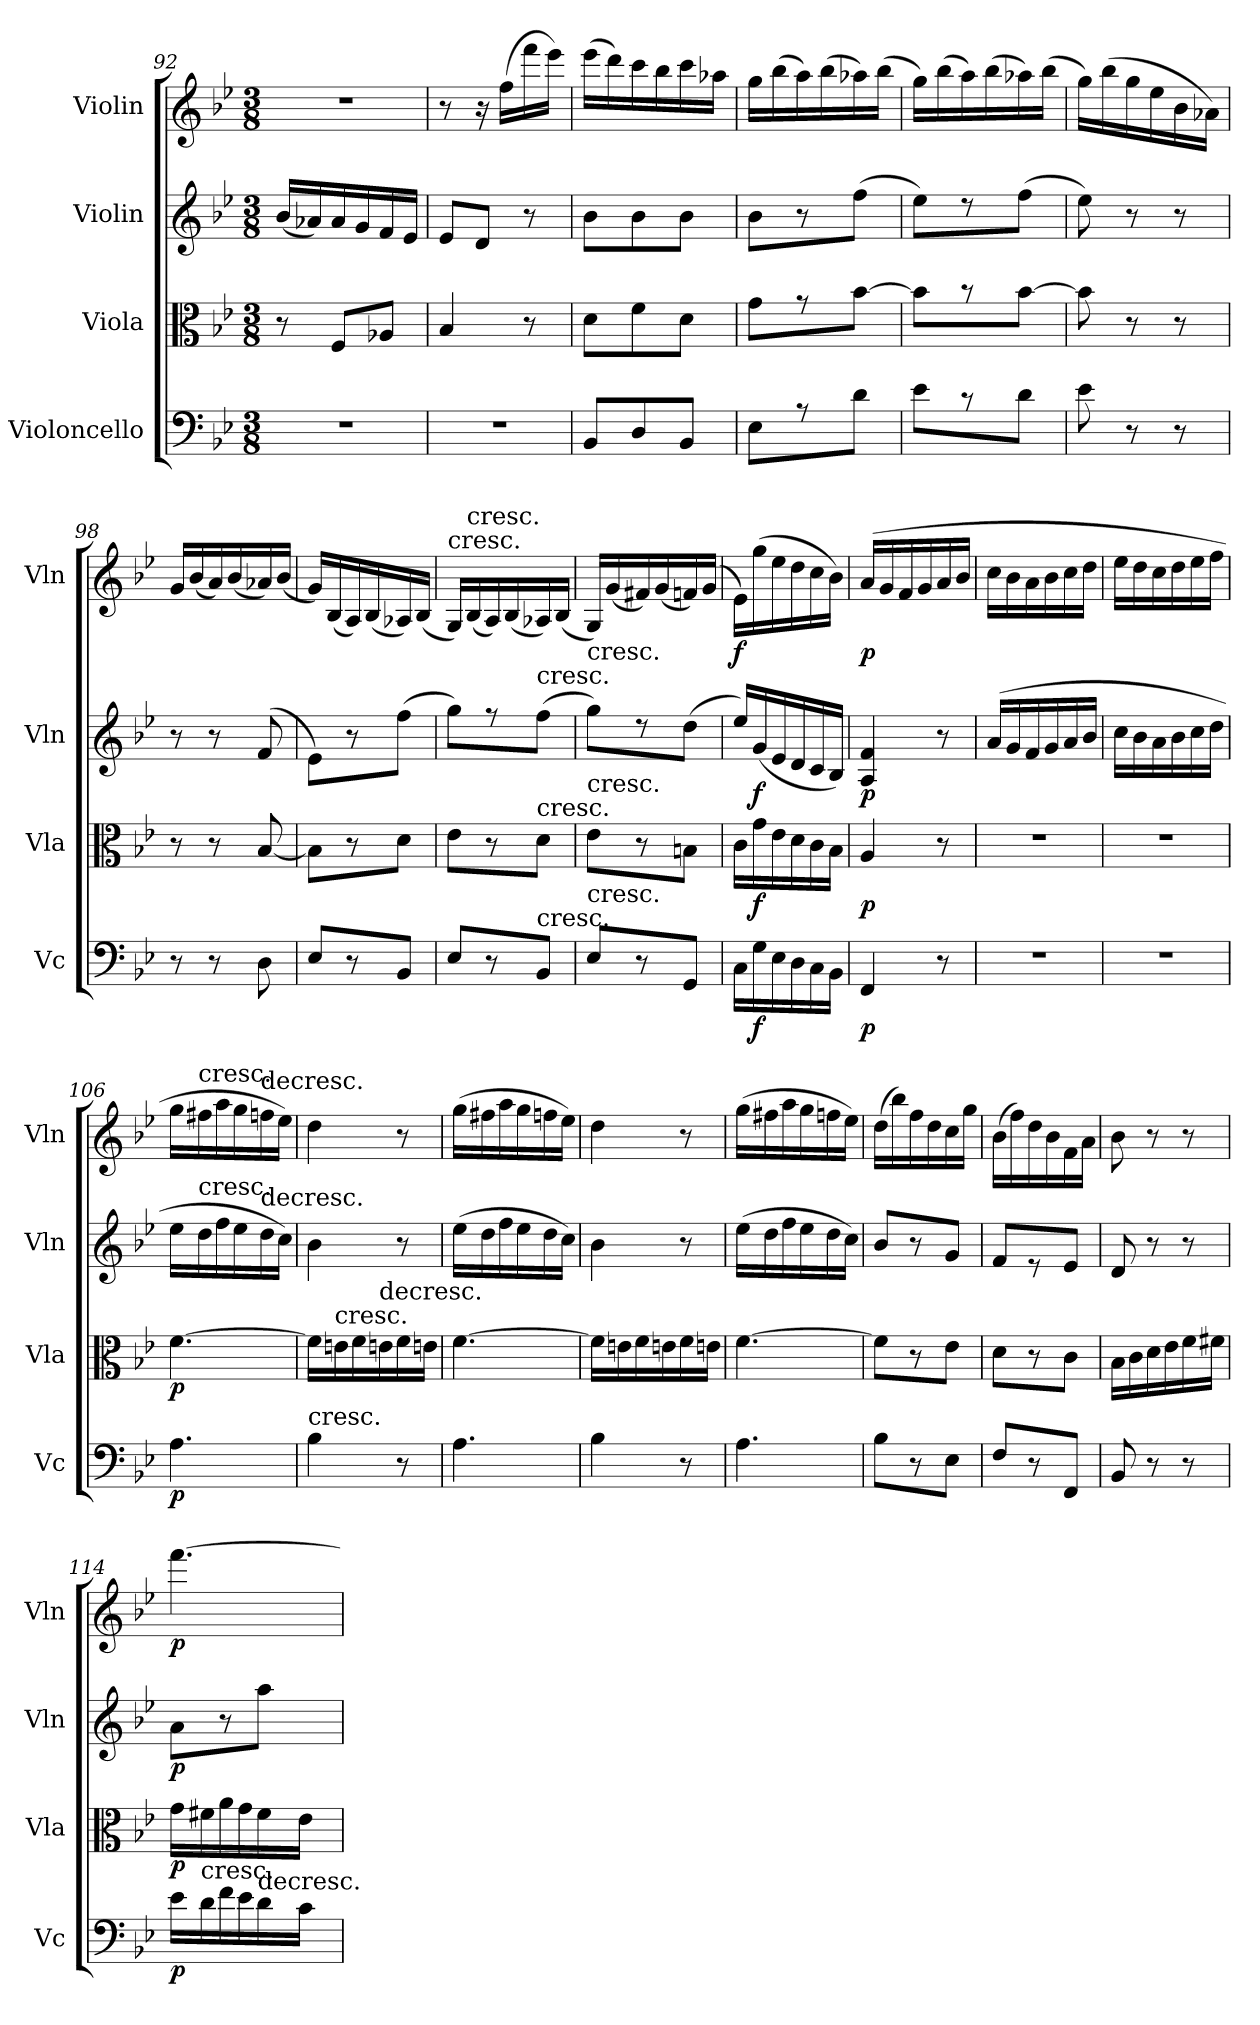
**kern	**dynam	**kern	**dynam	**kern	**dynam	**kern	**dynam
*part4	*part4	*part3	*part3	*part2	*part2	*part1	*part1
*staff4	*staff4	*staff3	*staff3	*staff2	*staff2	*staff1	*staff1
*I"Violoncello	*	*I"Viola	*	*I"Violin	*	*I"Violin	*
*I'Vc	*	*I'Vla	*	*I'Vln	*	*I'Vln	*
*clefF4	*	*clefC3	*	*clefG2	*	*clefG2	*
*k[b-e-]	*	*k[b-e-]	*	*k[b-e-]	*	*k[b-e-]	*
*B-:	*	*B-:	*	*B-:	*	*B-:	*
*M3/8	*	*M3/8	*	*M3/8	*	*M3/8	*
=92	=92	=92	=92	=92	=92	=92	=92
4.r	.	8r	.	(16b-/LL	.	4.r	.
.	.	.	.	16a-X/)	.	.	.
.	.	8F/L	.	16a-/	.	.	.
.	.	.	.	16g/	.	.	.
.	.	8A-X/J	.	16f/	.	.	.
.	.	.	.	16e-/JJ	.	.	.
=93	=93	=93	=93	=93	=93	=93	=93
4.r	.	4B-/	.	8e-/L	.	8r	.
.	.	.	.	8d/J	.	16r	.
.	.	.	.	.	.	(16ff\LL	.
.	.	8r	.	8r	.	16fff\	.
.	.	.	.	.	.	16eee-\JJ)	.
=94	=94	=94	=94	=94	=94	=94	=94
8BB-/L	.	8d\L	.	8b-\L	.	(16eee-\LL	.
.	.	.	.	.	.	16ddd\)	.
8D/	.	8f\	.	8b-\	.	16ccc\	.
.	.	.	.	.	.	16bb-\	.
8BB-/J	.	8d\J	.	8b-\J	.	16ccc\	.
.	.	.	.	.	.	16aa-X\JJ	.
=95	=95	=95	=95	=95	=95	=95	=95
8E-\L	.	8g\L	.	8b-\L	.	16gg\LL	.
.	.	.	.	.	.	(16bb-\	.
8r	.	8r	.	8r	.	16aa\)	.
.	.	.	.	.	.	(16bb-\	.
8d\J	.	[8b-\J	.	(8ff\J	.	16aa-X\)	.
.	.	.	.	.	.	(16bb-\JJ	.
=96	=96	=96	=96	=96	=96	=96	=96
8e-\L	.	8b-\L]	.	8ee-\L)	.	16gg\LL)	.
.	.	.	.	.	.	(16bb-\	.
8r	.	8r	.	8r	.	16aa\)	.
.	.	.	.	.	.	(16bb-\	.
8d\J	.	[8b-\J	.	(8ff\J	.	16aa-X\)	.
.	.	.	.	.	.	(16bb-\JJ	.
=97	=97	=97	=97	=97	=97	=97	=97
8e-\	.	8b-\]	.	8ee-\)	.	16gg\LL)	.
.	.	.	.	.	.	(16bb-\	.
8r	.	8r	.	8r	.	16gg\	.
.	.	.	.	.	.	16ee-\	.
8r	.	8r	.	8r	.	16b-\	.
.	.	.	.	.	.	16a-X\JJ)	.
=98	=98	=98	=98	=98	=98	=98	=98
8r	.	8r	.	8r	.	16g/LL	.
.	.	.	.	.	.	(16b-/	.
8r	.	8r	.	8r	.	16a/)	.
.	.	.	.	.	.	(16b-/	.
8D\	.	[8B-/	.	(8f/	.	16a-X/)	.
.	.	.	.	.	.	(16b-/JJ	.
=99	=99	=99	=99	=99	=99	=99	=99
8E-/L	.	8B-\L]	.	8e-\L)	.	16g/LL)	.
.	.	.	.	.	.	(16B-/	.
8r	.	8r	.	8r	.	16A/)	.
.	.	.	.	.	.	(16B-/	.
8BB-/J	.	8d\J	.	(8ff\J	.	16A-X/)	.
.	.	.	.	.	.	(16B-/JJ	.
=100	=100	=100	=100	=100	=100	=100	=100
!	!	!	!	!	!	!LO:TX:t=cresc.	!
8E-/L	.	8e-\L	.	8gg\L)	.	16G/LL)	.
!	!	!	!	!	!	!LO:TX:t=cresc.	!
.	.	.	.	.	.	(16B-/	.
8r	.	8r	.	8r	.	16A/)	.
.	.	.	.	.	.	(16B-/	.
!	!	!	!	!LO:TX:t=cresc.	!	!	!
!	!	!LO:TX:t=cresc.	!	!	!	!	!
!LO:TX:t=cresc.	!	!	!	!	!	!	!
8BB-/J	.	8d\J	.	(8ff\J	.	16A-X/)	.
.	.	.	.	.	.	(16B-/JJ	.
=101	=101	=101	=101	=101	=101	=101	=101
!	!	!	!	!LO:TX:t=cresc.	!	!	!
!	!	!LO:TX:t=cresc.	!	!	!	!	!
!LO:TX:t=cresc.	!	!	!	!	!	!	!
8E-/L	.	8e-\L	.	8gg\L)	.	16G/LL)	.
.	.	.	.	.	.	(16g/	.
8r	.	8r	.	8r	.	16f#X/)	.
.	.	.	.	.	.	(16g/	.
8GG/J	.	8Bn\J	.	(8dd\J	.	16fn/)	.
.	.	.	.	.	.	(16g/JJ	.
=102	=102	=102	=102	=102	=102	=102	=102
16C\LL	.	16c\LL	.	16ee-/LL)	.	16e-\LL)	f
16G\	f	16g\	f	(16g/	f	(16gg\	.
16E-\	.	16e-\	.	16e-/	.	16ee-\	.
16D\	.	16d\	.	16d/	.	16dd\	.
16C\	.	16c\	.	16c/	.	16cc\	.
16BB-\JJ	.	16B-\JJ	.	16B-/JJ)	.	16b-\JJ)	.
=103	=103	=103	=103	=103	=103	=103	=103
4FF/	p	4A/	p	4A/ 4f/	p	(16a/LL	p
.	.	.	.	.	.	16g/	.
.	.	.	.	.	.	16f/	.
.	.	.	.	.	.	16g/	.
8r	.	8r	.	8r	.	16a/	.
.	.	.	.	.	.	16b-/JJ	.
=104	=104	=104	=104	=104	=104	=104	=104
4.r	.	4.r	.	(16a/LL	.	16cc\LL	.
.	.	.	.	16g/	.	16b-\	.
.	.	.	.	16f/	.	16a\	.
.	.	.	.	16g/	.	16b-\	.
.	.	.	.	16a/	.	16cc\	.
.	.	.	.	16b-/JJ	.	16dd\JJ	.
=105	=105	=105	=105	=105	=105	=105	=105
4.r	.	4.r	.	16cc\LL	.	16ee-\LL	.
.	.	.	.	16b-\	.	16dd\	.
.	.	.	.	16a\	.	16cc\	.
.	.	.	.	16b-\	.	16dd\	.
.	.	.	.	16cc\	.	16ee-\	.
.	.	.	.	16dd\JJ	.	16ff\JJ	.
=106	=106	=106	=106	=106	=106	=106	=106
4.A\	p	[4.f\	p	16ee-\LL	.	16gg\LL	.
!	!	!	!	!	!	!LO:TX:t=cresc.	!
!	!	!	!	!LO:TX:t=cresc.	!	!	!
.	.	.	.	16dd\	.	16ff#X\	.
.	.	.	.	16ff\	.	16aa\	.
.	.	.	.	16ee-\	.	16gg\	.
!	!	!	!	!	!	!LO:TX:t=decresc.	!
!	!	!	!	!LO:TX:t=decresc.	!	!	!
.	.	.	.	16dd\	.	16ffn\	.
.	.	.	.	16cc\JJ)	.	16ee-\JJ)	.
=107	=107	=107	=107	=107	=107	=107	=107
!LO:TX:t=cresc.	!	!	!	!	!	!	!
4B-\	.	16f\LL]	.	4b-\	.	4dd\	.
!	!	!LO:TX:t=cresc.	!	!	!	!	!
.	.	16en\	.	.	.	.	.
.	.	16f\	.	.	.	.	.
!	!	!LO:TX:t=decresc.	!	!	!	!	!
.	.	16en\	.	.	.	.	.
8r	.	16f\	.	8r	.	8r	.
.	.	16en\JJ	.	.	.	.	.
=108	=108	=108	=108	=108	=108	=108	=108
4.A\	.	[4.f\	.	(16ee-\LL	.	(16gg\LL	.
.	.	.	.	16dd\	.	16ff#X\	.
.	.	.	.	16ff\	.	16aa\	.
.	.	.	.	16ee-\	.	16gg\	.
.	.	.	.	16dd\	.	16ffn\	.
.	.	.	.	16cc\JJ)	.	16ee-\JJ)	.
=109	=109	=109	=109	=109	=109	=109	=109
4B-\	.	16f\LL]	.	4b-\	.	4dd\	.
.	.	16en\	.	.	.	.	.
.	.	16f\	.	.	.	.	.
.	.	16en\	.	.	.	.	.
8r	.	16f\	.	8r	.	8r	.
.	.	16en\JJ	.	.	.	.	.
=110	=110	=110	=110	=110	=110	=110	=110
4.A\	.	[4.f\	.	(16ee-\LL	.	(16gg\LL	.
.	.	.	.	16dd\	.	16ff#X\	.
.	.	.	.	16ff\	.	16aa\	.
.	.	.	.	16ee-\	.	16gg\	.
.	.	.	.	16dd\	.	16ffn\	.
.	.	.	.	16cc\JJ)	.	16ee-\JJ)	.
=111	=111	=111	=111	=111	=111	=111	=111
8B-\L	.	8f\L]	.	8b-/L	.	(16dd\LL	.
.	.	.	.	.	.	16bb-\)	.
8r	.	8r	.	8r	.	16ff\	.
.	.	.	.	.	.	16dd\	.
8E-\J	.	8e-\J	.	8g/J	.	16cc\	.
.	.	.	.	.	.	16gg\JJ	.
=112	=112	=112	=112	=112	=112	=112	=112
8F/L	.	8d\L	.	8f/L	.	(16b-\LL	.
.	.	.	.	.	.	16ff\)	.
8r	.	8r	.	8r	.	16dd\	.
.	.	.	.	.	.	16b-\	.
8FF/J	.	8c\J	.	8e-/J	.	16f\	.
.	.	.	.	.	.	16a\JJ	.
=113	=113	=113	=113	=113	=113	=113	=113
8BB-/	.	16B-\LL	.	8d/	.	8b-\	.
.	.	16c\	.	.	.	.	.
8r	.	16d\	.	8r	.	8r	.
.	.	16e-\	.	.	.	.	.
8r	.	16f\	.	8r	.	8r	.
.	.	16f#X\JJ	.	.	.	.	.
=114	=114	=114	=114	=114	=114	=114	=114
16e-\LL	p	16g\LL	p	8a\L	p	[4.fff\	p
!LO:TX:t=cresc.	!	!	!	!	!	!	!
16d\	.	16f#X\	.	.	.	.	.
16f\	.	16a\	.	8r	.	.	.
16e-\	.	16g\	.	.	.	.	.
!LO:TX:t=decresc.	!	!	!	!	!	!	!
16d\	.	16f#\	.	8aa\J	.	.	.
16c\JJ	.	16e-\JJ	.	.	.	.	.
=	=	=	=	=	=	=	=
*-	*-	*-	*-	*-	*-	*-	*-
